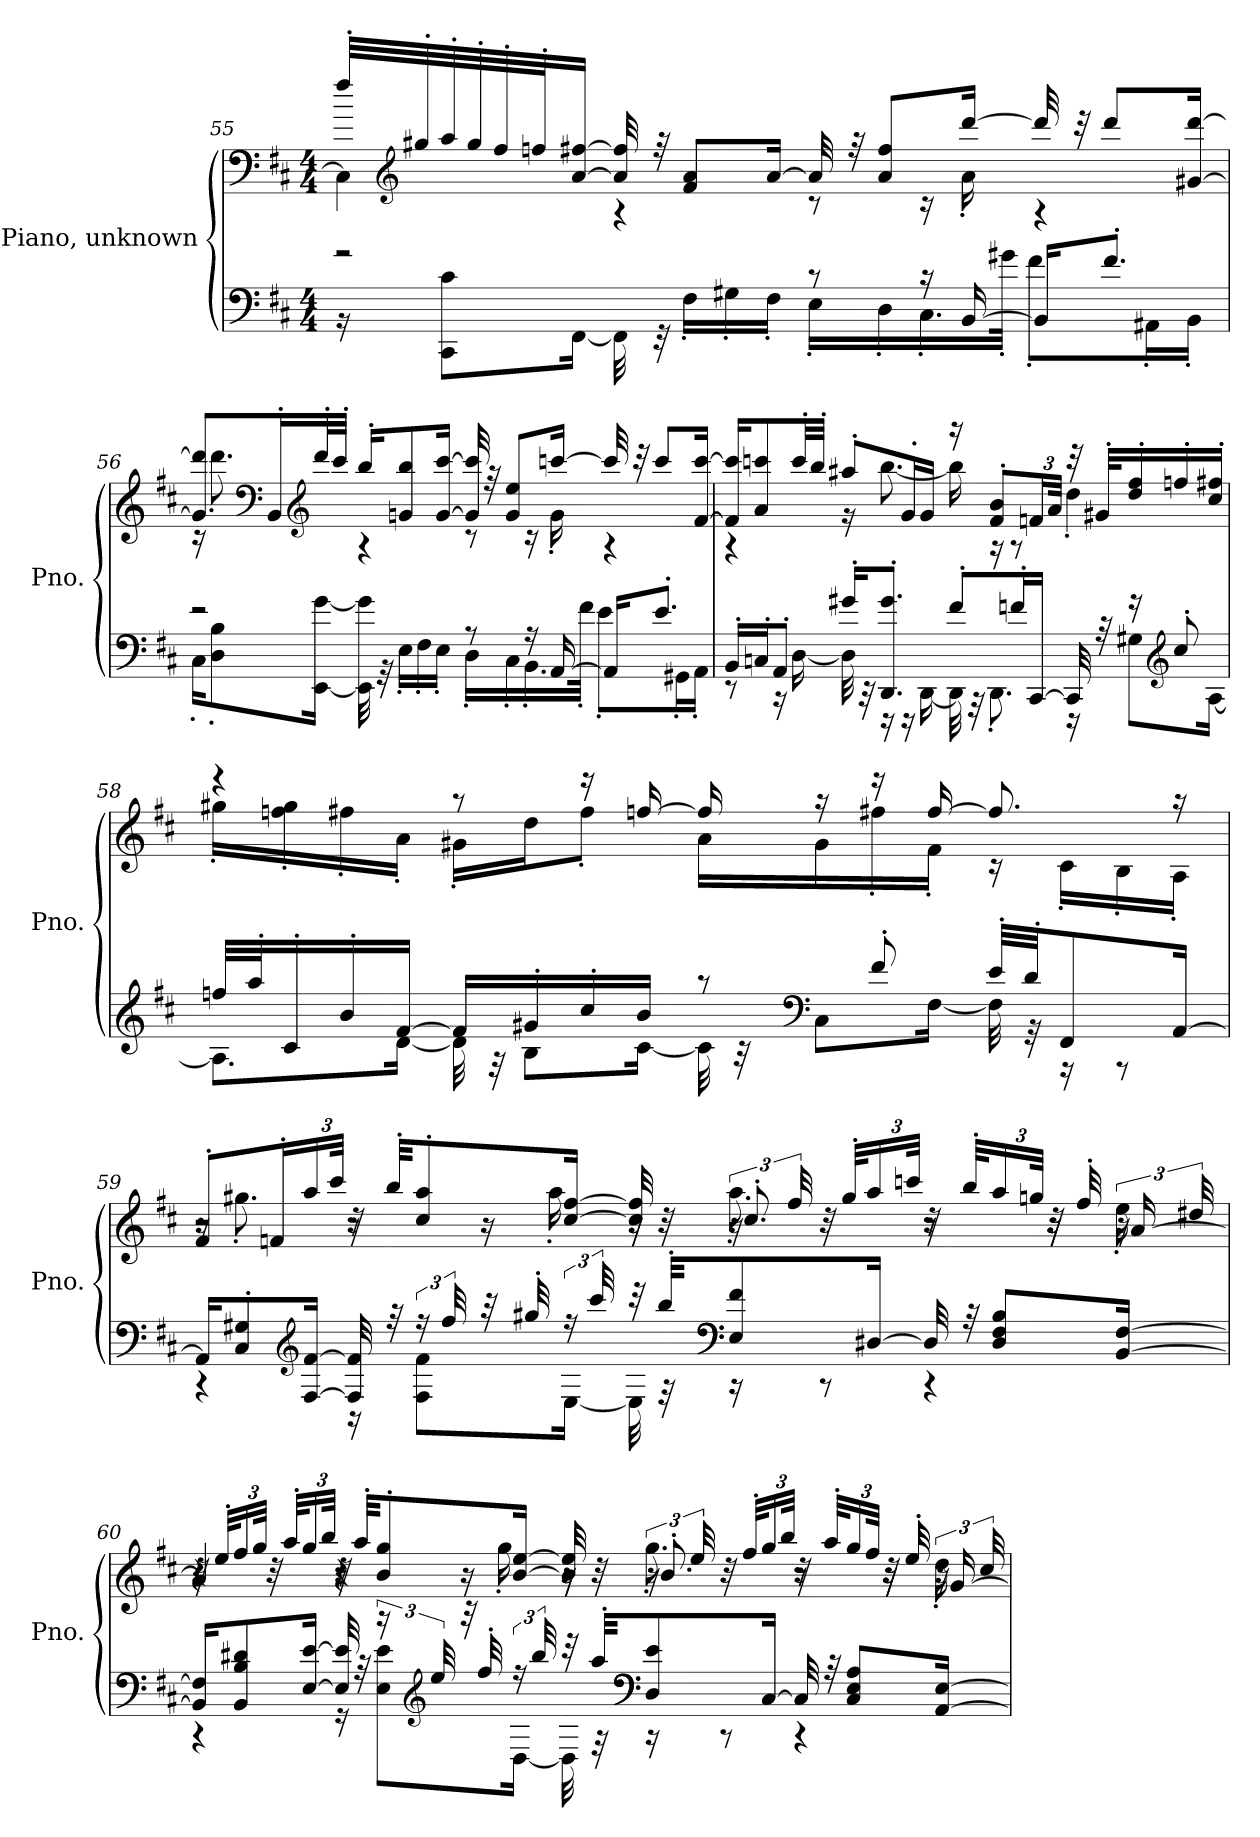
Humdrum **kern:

**kern	**kern
*part1	*part1
*staff2	*staff1
*I"Piano, unknown	*
*I'Pno.	*
!!LO:LB:g=z
*clefF4	*clefF4
*k[f#c#]	*k[f#c#]
*M4/4	*M4/4
=55	=55
*^	*^
2r	16r	32ff#'/LLL	4C#\]
*	*	*clefG2	*
.	.	32gg#X'/	.
.	8CC#\ 8c#\L	32aa'/	.
.	.	32gg#'/	.
.	.	32ff#'/	.
.	.	32ffn'/J	.
.	[16FF#\Jk	[16a/ [16ff#X/JJ	.
.	32FF#\]	32a/] 32ff#/]	4r
.	32r	32r	.
.	16F#'\LL	8f#/ 8a/L	.
.	16G#X'\	.	.
.	16F#'\JJ	[16a/Jk	.
8r	16E'\LL	32a/]	8r
.	.	32r	.
.	16D'\	8a/ 8ff#/L	.
16r	16.C#'\	.	16r
[16BB/	.	[16ddd/Jk	16a'\
.	32g#X'\JJk	.	.
16BB/KL]	8f#'\L	32ddd/]	4r
.	.	32r	.
8.f#'/J	.	8ddd/L	.
.	16AA#X'\L	.	.
.	16BB'\JJ	[16g#X/ [16ddd/Jk	.
!!LO:PB:g=z	!!
=56	=56	=56	=56
2r	16C#'\KL	8g#/] 8ddd/]L	16r
.	8D\' 8B\'	.	8.ddd'\
*	*	*clefF4	*
.	.	16BB'/L	.
*	*	*clefG2	*
.	[16EE\ [16g\Jk	32ddd'/L	.
.	.	32ccc#'/JJJ	.
.	32EE\] 32g\]	16bb'/KL	4r
.	32r	.	.
.	16E'\LL	8gn/ 8bb/	.
.	16F#'\	.	.
.	16E'\JJ	[16g/ [16ccc#/Jk	.
8r	16D'\LL	32g/] 32ccc#/]	8r
.	.	32r	.
.	16C#'\	8g/ 8ee/L	.
16r	16.BB'\	.	16r
[16AA/	.	[16cccn/Jk	16g'\
.	32f#'\JJk	.	.
16AA/KL]	8e'\L	32ccc/]	4r
.	.	32r	.
8.e'/J	.	8ccc/L	.
.	16GG#X'\L	.	.
.	16AA'\JJ	[16f#/ [16ccc/Jk	.
!!LO:LB:g=z	!!
=57	=57	=57	=57
16BB'/LL	8r	16f#/] 16ccc/]KL	4r
16Cn'/J	.	8a/ 8cccn/	.
8AA'/J	16r	.	.
.	[16D\	32ccc'/LL	.
.	.	32bb'/JJJ	.
16g#X'/KL	32D\]	8aa#X'/L	16r
.	32r	.	.
8.DD/' 8.g#/'J	16r	.	[8.bb\
.	16r	16g'/L	.
.	[16DD\	16g/JJ	.
8f#'/L	32DD\]	16r	16bb\]
.	32r	.	.
.	8.DD'\	8f#/' 8b/'L	16r
16fn'/L	.	.	8r
*	*	*Xbrackettup	*
[16CC#/JJ	.	24fn/L	.
.	.	48a/JJk	.
32CC#/]	16r	32r	4dd'\
32r	.	32g#X'/KLL	.
16r	8G#X\L	16dd/' 16ff#/'	.
*clefG2	*	*	*
8cc#'/	.	16ffn'/	.
.	[16A\Jk	16cc#/' 16ff#X/'JJ	.
!!LO:LB:g=z	!!
=58	=58	=58	=58
32ffn/LLL	8.A\L]	4r	16gg#X'\LL
32aa'/J	.	.	.
16c#'/	.	.	16ffn\' 16gg#\'
16b'/	.	.	16ff#X'\
[16f#/JJ	[16d\Jk	.	16a'\JJ
16f#/LL]	32d\]	8r	16g#X'\LL
.	32r	.	.
16g#X'/	8B\L	.	16dd\J
16cc#'/	.	16r	8ff#'\J
16b/JJ	[16c#\Jk	[16ffn/	.
8r	32c#\]	16ff/]	16a\LL
.	32r	.	.
*clefF4	*	*	*
.	8C#\L	16r	16g#\
8f#'/	.	16r	16ff#X'\
.	[16F#\Jk	[16ff#/	16f#'\JJ
32e'/LLL	32F#\]	8.ff#/]	16r
32d'/JJ	32r	.	.
8FF#/	16r	.	16c#'\LL
.	8r	.	16B'\
[16AA/Jk	.	16r	16A'\JJ
!!LO:LB:g=z
=59	=59	=59	=59
*	*	*	*^
16AA/KL]	4r	8f#'/L	16r	2r
8C#/' 8G#X/'	.	.	8.gg#X'\	.
.	.	16fn'/L	.	.
*clefG2	*	*	*	*
[16F#/ [16f#/Jk	.	24aa/	.	.
.	.	48ccc#/JJk	.	.
32F#/] 32f#/]	16r	32r	8r	.
32r	.	32bb'/KKL	.	.
24r	8F#\ 8f#\L	8cc#/' 8aa/'	.	.
48ff#/	.	.	.	.
32r	.	.	16r	.
32gg#X'/	.	.	.	.
24r	[16E\Jk	[16cc#/ [16ff#/Jk	16aa'\	.
48ccc#/	.	.	.	.
32r	32E\]	32cc#/] 32ff#/]	16r	16r
32bb'/KKL	32r	32r	.	.
*clefF4	*	*	*	*
*	*	*brackettup	*	*
8E/ 8f#/	16r	24r	8.aa'\	8.cc#'/
.	.	48ff#/	.	.
.	8r	32r	.	.
.	.	32gg#'/KLL	.	.
*	*	*Xbrackettup	*	*
[16D#X/Jk	.	24aa/	.	.
.	.	48cccn/JJk	.	.
32D#/]	4r	32r	8r	8r
32r	.	32bb'/KLL	.	.
8D#/ 8F#/ 8B/L	.	24aa/	.	.
.	.	48ggn/JJk	.	.
.	.	32r	16r	16r
.	.	32ff#'/	.	.
*	*	*brackettup	*	*
[16BB/ [16F#/Jk	.	24r	16ee'\	[16a/
.	.	48dd#X/	.	.
!!LO:LB:g=z	!!	!!
=60	=60	=60	=60	=60
16BB/] 16F#/]KL	4r	32r	4r	4a/]
.	.	32ee'/KLL	.	.
*	*	*Xbrackettup	*	*
8BB/ 8B/ 8d#X/	.	24ff#/	.	.
.	.	48gg/JJk	.	.
.	.	32r	.	.
.	.	32aa'/KLL	.	.
[16E/ [16e/Jk	.	24gg/	.	.
.	.	48bb/JJk	.	.
32E/] 32e/]	16r	32r	8r	4r
32r	.	32aa'/KKL	.	.
24r	8E\ 8e\L	8b/' 8gg/'	.	.
*clefG2	*	*	*	*
48ee/	.	.	.	.
32r	.	.	16r	.
32ff#'/	.	.	.	.
24r	[16D\Jk	[16b/ [16ee/Jk	16gg'\	.
48bb/	.	.	.	.
32r	32D\]	32b/] 32ee/]	16r	16r
32aa'/KKL	32r	32r	.	.
*clefF4	*	*	*	*
*	*	*brackettup	*	*
8D/ 8e/	16r	24r	8.gg'\	8.b'/
.	.	48ee/	.	.
.	8r	32r	.	.
.	.	32ff#'/KLL	.	.
*	*	*Xbrackettup	*	*
[16C#/Jk	.	24gg/	.	.
.	.	48bb/JJk	.	.
32C#/]	4r	32r	8r	8r
32r	.	32aa'/KLL	.	.
8C#/ 8E/ 8A/L	.	24gg/	.	.
.	.	48ff#/JJk	.	.
.	.	32r	16r	16r
.	.	32ee'/	.	.
*	*	*brackettup	*	*
[16AA/ [16E/Jk	.	24r	16dd'\	[16g/
.	.	48cc#/	.	.
*v	*v	*	*	*
*	*v	*v	*v
=	=
*-	*-
